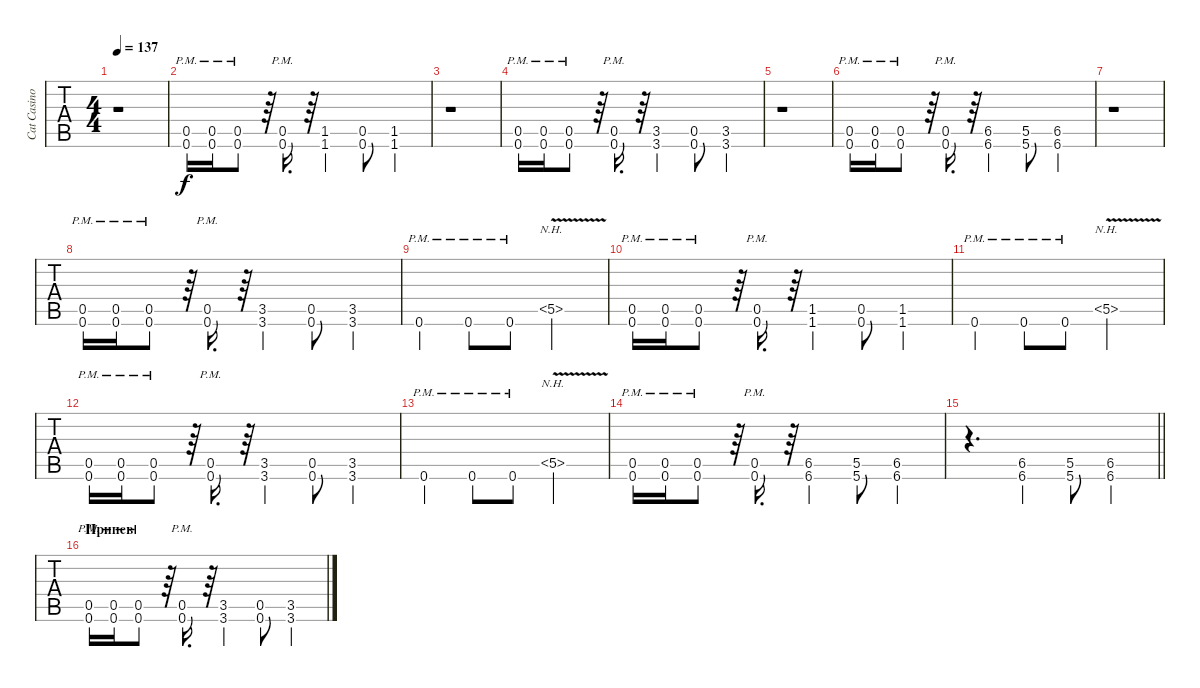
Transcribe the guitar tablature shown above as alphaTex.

\track ("Cat Casino Guitar" "Cat Casino") {instrument distortionguitar}
\staff {tabs}
\tuning (D4 A3 F3 C3 G2 C2) {hide}
\ts (4 4)
\tempo 137
\clef g2
\ks c
r.1{dy f} |
(0.5{pm} 0.6{pm}).16 (0.5{pm} 0.6{pm}).16 (0.5{pm} 0.6{pm}).8 r.64 (0.5{pm} 0.6{pm}).16{d} r.64 (1.5 1.6).4 (0.5 0.6).8 (1.5 1.6).4 |
r.1 |
(0.5{pm} 0.6{pm}).16 (0.5{pm} 0.6{pm}).16 (0.5{pm} 0.6{pm}).8 r.64 (0.5{pm} 0.6{pm}).16{d} r.64 (3.5 3.6).4 (0.5 0.6).8 (3.5 3.6).4 |
r.1 |
(0.5{pm} 0.6{pm}).16 (0.5{pm} 0.6{pm}).16 (0.5{pm} 0.6{pm}).8 r.64 (0.5{pm} 0.6{pm}).16{d} r.64 (6.5 6.6).4 (5.5 5.6).8 (6.5 6.6).4 |
r.1 |
(0.5{pm} 0.6{pm}).16 (0.5{pm} 0.6{pm}).16 (0.5{pm} 0.6{pm}).8 r.64 (0.5{pm} 0.6{pm}).16{d} r.64 (3.5 3.6).4 (0.5 0.6).8 (3.5 3.6).4 |
0.6{pm}.4 0.6{pm}.8 0.6{pm}.8 5.5{nh v}.2 |
(0.5{pm} 0.6{pm}).16 (0.5{pm} 0.6{pm}).16 (0.5{pm} 0.6{pm}).8 r.64 (0.5{pm} 0.6{pm}).16{d} r.64 (1.5 1.6).4 (0.5 0.6).8 (1.5 1.6).4 |
0.6{pm}.4 0.6{pm}.8 0.6{pm}.8 5.5{nh v}.2 |
(0.5{pm} 0.6{pm}).16 (0.5{pm} 0.6{pm}).16 (0.5{pm} 0.6{pm}).8 r.64 (0.5{pm} 0.6{pm}).16{d} r.64 (3.5 3.6).4 (0.5 0.6).8 (3.5 3.6).4 |
0.6{pm}.4 0.6{pm}.8 0.6{pm}.8 5.5{nh v}.2 |
(0.5{pm} 0.6{pm}).16 (0.5{pm} 0.6{pm}).16 (0.5{pm} 0.6{pm}).8 r.64 (0.5{pm} 0.6{pm}).16{d} r.64 (6.5 6.6).4 (5.5 5.6).8 (6.5 6.6).4 |
\barLineRight lightlight
r.4{d} (6.5 6.6).4 (5.5 5.6).8 (6.5 6.6).4 |
\section ("" "Припев")
(0.5{pm} 0.6{pm}).16 (0.5{pm} 0.6{pm}).16 (0.5{pm} 0.6{pm}).8 r.64 (0.5{pm} 0.6{pm}).16{d} r.64 (3.5 3.6).4 (0.5 0.6).8 (3.5 3.6).4
